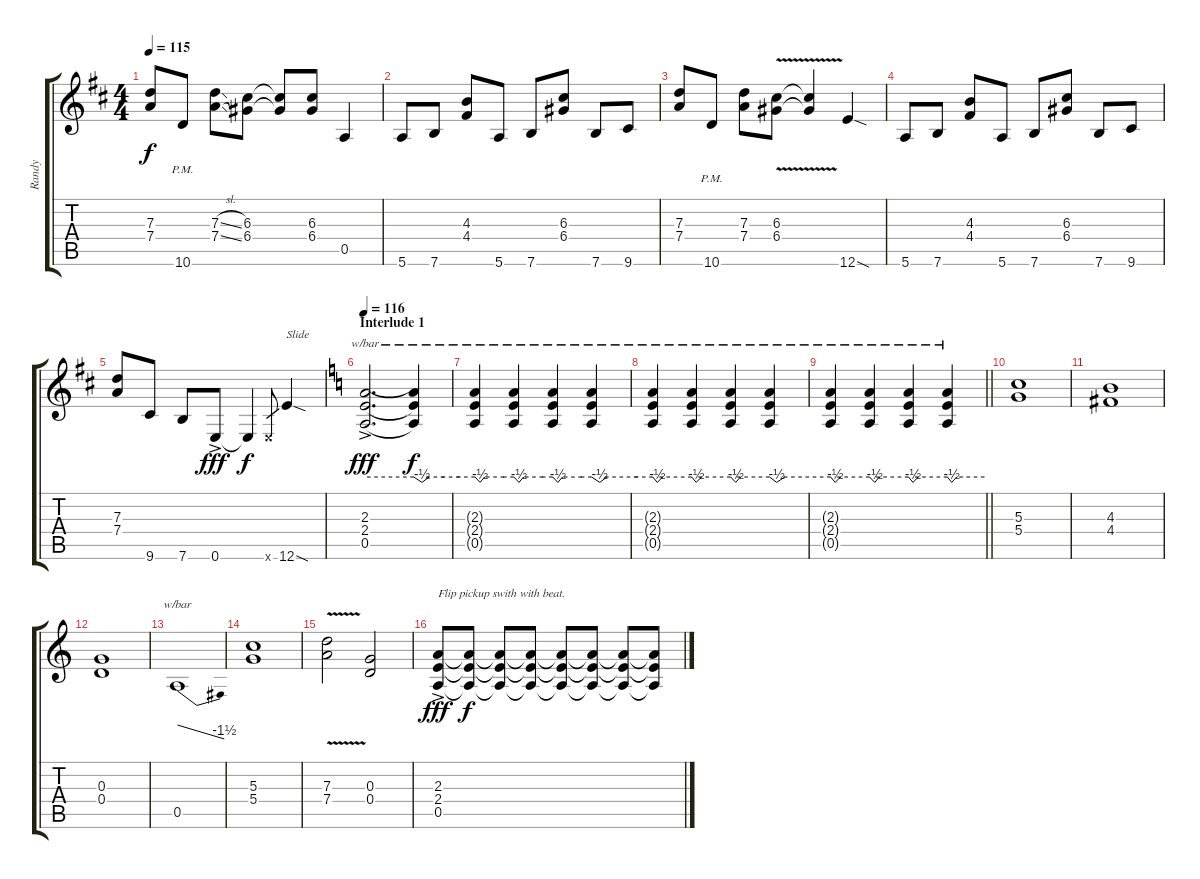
\track ("Randy" "Randy") {instrument overdrivenguitar}
\staff {score tabs}
\tuning (E4 B3 G3 D3 A2 E2) {hide}
\ts (4 4)
\tempo 115
\clef g2
\ks d
(7.3 7.4).8{dy f} 10.6{pm}.8 (7.3{sl} 7.4{sl}).8 (6.3 6.4).8 (6.3{t} 6.4{t}).8 (6.3 6.4).8 0.5.4 |
5.6.8 7.6.8 (4.3 4.4).8 5.6.8 7.6.8 (6.3 6.4).8 7.6.8 9.6.8 |
(7.3 7.4).8 10.6{pm}.8 (7.3 7.4).8 (6.3{v} 6.4{v}).8 (6.3{t} 6.4{t}).4 12.6{sod}.4 |
5.6.8 7.6.8 (4.3 4.4).8 5.6.8 7.6.8 (6.3 6.4).8 7.6.8 9.6.8 |
(7.3 7.4).8 9.6.8 7.6.8 0.6{ac}.8{dy fff} 0.6{t}.4{dy f} 0.6{x}.8{gr} 12.6{sod}.4{txt "Slide"} |
\section ("" "Interlude 1")
\tempo 116
\ks c
(2.3 2.4 0.5{ac}).2{d tbe (hold default 0 0 60 0) dy fff} (2.3{t} 2.4{t} 0.5{t}).4{tbe (custom default 0 0 8 -2 15 0 30 0 45 0 60 0) dy f} |
(2.3{t} 2.4{t} 0.5{t}).4{tbe (custom default 0 0 8 -2 15 0 45 0 60 0)} (2.3{t} 2.4{t} 0.5{t}).4{tbe (custom default 0 0 8 -2 15 0 45 0 60 0)} (2.3{t} 2.4{t} 0.5{t}).4{tbe (custom default 0 0 8 -2 15 0 45 0 60 0)} (2.3{t} 2.4{t} 0.5{t}).4{tbe (custom default 0 0 8 -2 15 0 45 0 60 0)} |
(2.3{t} 2.4{t} 0.5{t}).4{tbe (custom default 0 0 7 -2 15 0 60 0)} (2.3{t} 2.4{t} 0.5{t}).4{tbe (custom default 0 0 7 -2 15 0 60 0)} (2.3{t} 2.4{t} 0.5{t}).4{tbe (custom default 0 0 8 -2 15 0 60 0)} (2.3{t} 2.4{t} 0.5{t}).4{tbe (custom default 0 0 7 -2 15 0 60 0)} |
\barLineRight lightlight
(2.3{t} 2.4{t} 0.5{t}).4{tbe (custom default 0 0 7 -2 15 0 60 0)} (2.3{t} 2.4{t} 0.5{t}).4{tbe (custom default 0 0 8 -2 15 0 60 0)} (2.3{t} 2.4{t} 0.5{t}).4{tbe (custom default 0 0 7 -2 15 0 60 0)} (2.3{t} 2.4{t} 0.5{t}).4{tbe (custom default 0 0 7 -2 15 0 60 0)} |
(5.3 5.4).1 |
(4.3 4.4).1 |
(0.3 0.4).1 |
0.5.1{tbe (dive default 0 0 60 -6)} |
(5.3 5.4).1 |
(7.3{v} 7.4{v}).2 (0.3 0.4).2 |
(2.3 2.4 0.5{ac}).8{txt "Flip pickup swith with beat." dy fff} (2.3{t} 2.4{t} 0.5{t}).8{dy f volume 0} (2.3{t} 2.4{t} 0.5{t}).8{volume 16} (2.3{t} 2.4{t} 0.5{t}).8{volume 0} (2.3{t} 2.4{t} 0.5{t}).8{volume 16} (2.3{t} 2.4{t} 0.5{t}).8{volume 0} (2.3{t} 2.4{t} 0.5{t}).8{volume 16} (2.3{t} 2.4{t} 0.5{t}).8{volume 0}
